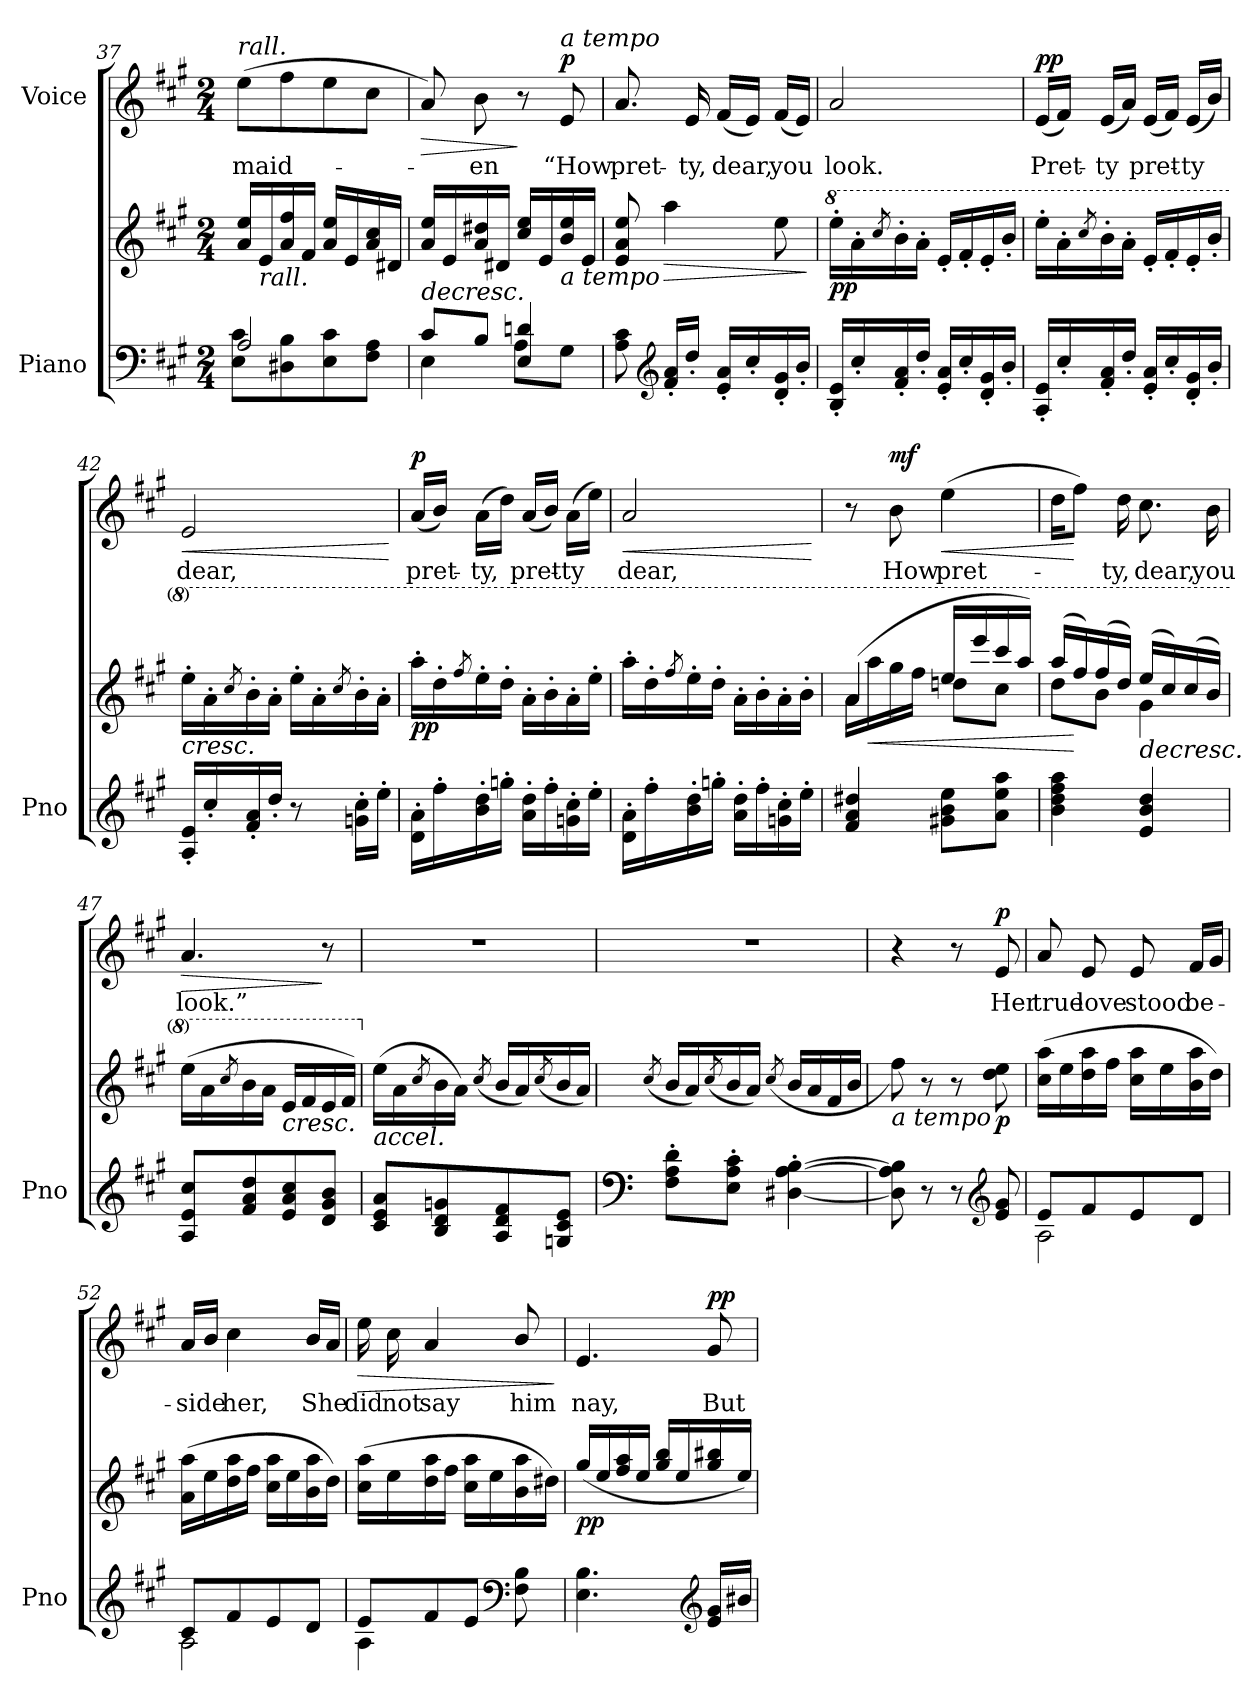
**kern	**kern	**dynam	**kern	**text	**dynam
*part2	*part2	*part2	*part1	*part1	*part1
*staff3	*staff2	*staff2/3	*staff1	*staff1	*staff1
*I"Piano	*	*	*I"Voice	*	*
*I'Pno	*	*	*	*	*
!!LO:LB:g=z
*clefF4	*clefG2	*	*clefG2	*	*
*k[f#c#g#]	*k[f#c#g#]	*	*k[f#c#g#]	*	*
*M2/4	*M2/4	*	*M2/4	*	*
*MM98	*MM98	*	*MM98	*	*
=37	=37	=37	=37	=37	=37
*^	*	*	*	*	*
!	!	!	!	!LO:TX:a:i:t=rall.	!	!
!	!	!	!	!	!LO:LY:b	!
2A/	8E\ 8c#\L	16a/ 16ee/LL	.	(>8ee\L	maid-	.
!	!	!LO:TX:b:i:t=rall.	!	!	!	!
.	.	16e/	.	.	.	.
.	8D#X\ 8B\	16a/ 16ff#/	.	8ff#\	.	.
.	.	16f#/JJ	.	.	.	.
*	*	*	*	*MM94	*	*
.	8E\ 8c#\	16a/ 16ee/LL	.	8ee\	.	.
.	.	16e/	.	.	.	.
.	8F#\ 8A\J	16a/ 16cc#/	.	8cc#\J	.	.
.	.	16d#X/JJ	.	.	.	.
=38	=38	=38	=38	=38	=38	=38
!	!	!	!LO:HP:b	!	!	!LO:HP:b
8c#/L	4E\	16a/ 16ee/LL	>	8a/)	.	>
.	.	16e/	.	.	.	.
*	*	*	*	*MM90	*	*
!	!	!	!	!	!LO:LY:b	!
8B/J	.	16a/ 16dd#X/	.	8b\	-en	.
.	.	16d#X/JJ	.	.	.	.
4E/ 4dn/	8A\L	16cc#/ 16ee/LL	.	8r	.	]
.	.	16e/	.	.	.	.
*	*	*	*	*MM98	*	*
!	!	!	!	!LO:TX:a:i:t=a tempo	!	!
!	!	!LO:TX:b:i:t=a tempo	!	!	!	!
!	!	!	!	!	!LO:LY:b	!LO:DY:a
.	8G#\J	16b/ 16ee/	.	8e/	“How	p
.	.	16e/JJ	.	.	.	.
*v	*v	*	*	*	*	*
!!LO:PB:g=z
=39	=39	=39	=39	=39	=39
!	!	!	!	!LO:LY:b	!
8A\ 8c#\	8e/ 8a/ 8ee/	.	8.a/	pret-	.
*clefG2	*	*	*	*	*
!	!	!LO:HP:b	!	!	!
16f#/' 16a/'LL	4aa\	>	.	.	.
!	!	!	!	!LO:LY:b	!
16dd'/JJ	.	.	16e/	-ty,	.
!	!	!	!	!LO:LY:b	!
16e/' 16a/'LL	.	.	(<16f#/LL	dear,	.
16cc#'/	.	.	16e/JJ)	.	.
!	!	!	!	!LO:LY:b	!
16d/' 16g#/'	8ee\	.	(<16f#/LL	you	.
16b'/JJ	.	.	16e/JJ)	.	.
.	.	]	.	.	.
=40	=40	=40	=40	=40	=40
*	*8va	*	*	*	*
!	!	!LO:DY:b	!	!LO:LY:b	!
16B/' 16e/'LL	16eee'\LL	pp	2a/	look.	.
16cc#'/	16aa'\	.	.	.	.
.	8qccc#/	.	.	.	.
16f#/' 16a/'	16bb'\	.	.	.	.
16dd'/JJ	16aa'\JJ	.	.	.	.
16e/' 16a/'LL	16ee'/LL	.	.	.	.
16cc#'/	16ff#'/	.	.	.	.
16d/' 16g#/'	16ee'/	.	.	.	.
16b'/JJ	16bb'/JJ	.	.	.	.
!!LO:LB:g=z
=41	=41	=41	=41	=41	=41
!	!	!	!	!LO:LY:b	!LO:DY:a
16A/' 16e/'LL	16eee'\LL	.	(<16e/LL	Pret-	pp
16cc#'/	16aa'\	.	16f#/JJ)	.	.
.	8qccc#/	.	.	.	.
!	!	!	!	!LO:LY:b	!
16f#/' 16a/'	16bb'\	.	(<16e/LL	-ty	.
16dd'/JJ	16aa'\JJ	.	16a/JJ)	.	.
!	!	!	!	!LO:LY:b	!
16e/' 16a/'LL	16ee'/LL	.	(<16e/LL	pret-	.
16cc#'/	16ff#'/	.	16f#/JJ)	.	.
!	!	!	!	!LO:LY:b	!
16d/' 16g#/'	16ee'/	.	(<16e/LL	-ty	.
16b'/JJ	16bb'/JJ	.	16b/JJ)	.	.
=42	=42	=42	=42	=42	=42
!	!	!LO:HP:b	!	!LO:LY:b	!LO:HP:b
16A/' 16e/'LL	16eee'\LL	<	2e/	dear,	<
16cc#'/	16aa'\	.	.	.	.
.	8qccc#/	.	.	.	.
16f#/' 16a/'	16bb'\	.	.	.	.
16dd'/JJ	16aa'\JJ	.	.	.	.
8r	16eee'\LL	.	.	.	.
.	16aa'\	.	.	.	.
.	8qccc#/	.	.	.	.
16gn\' 16cc#\'LL	16bb'\	.	.	.	.
16ee'\JJ	16aa'\JJ	.	.	.	.
.	.	]	.	.	[
!!LO:LB:g=z
=43	=43	=43	=43	=43	=43
!	!	!LO:DY:b	!	!LO:LY:b	!LO:DY:a
16d\' 16a\'LL	16aaa'\LL	pp	(<16a/LL	pret-	p
16ff#'\	16ddd'\	.	16b/JJ)	.	.
.	8qfff#/	.	.	.	.
!	!	!	!	!LO:LY:b	!
16b\' 16dd\'	16eee'\	.	(>16a\LL	-ty,	.
16ggn'\JJ	16ddd'\JJ	.	16dd\JJ)	.	.
!	!	!	!	!LO:LY:b	!
16a\' 16dd\'LL	16aa'\LL	.	(<16a/LL	pret-	.
16ff#'\	16bb'\	.	16b/JJ)	.	.
!	!	!	!	!LO:LY:b	!
16gn\' 16cc#\'	16aa'\	.	(>16a\LL	-ty	.
16ee'\JJ	16eee'\JJ	.	16ee\JJ)	.	.
=44	=44	=44	=44	=44	=44
!	!	!	!	!LO:LY:b	!LO:HP:b
16d\' 16a\'LL	16aaa'\LL	.	2a/	dear,	<
16ff#'\	16ddd'\	.	.	.	.
.	8qfff#/	.	.	.	.
16b\' 16dd\'	16eee'\	.	.	.	.
16ggn'\JJ	16ddd'\JJ	.	.	.	.
16a\' 16dd\'LL	16aa'\LL	.	.	.	.
16ff#'\	16bb'\	.	.	.	.
16gn\' 16cc#\'	16aa'\	.	.	.	.
16ee'\JJ	16bb'\JJ	.	.	.	.
.	.	.	.	.	[
!!LO:LB:g=z
=45	=45	=45	=45	=45	=45
*	*^	*	*	*	*
4f#/ 4a/ 4dd#X/	(>4aa/	16aa\LL	.	8r	.	.
!	!	!	!LO:HP:b	!	!	!
.	.	16aaa\	<	.	.	.
!	!	!	!	!	!LO:LY:b	!LO:DY:a
.	.	16ggg#\	.	8b\	How	mf
.	.	16fff#\JJ	.	.	.	.
!	!	!	!	!	!LO:LY:b	!LO:HP:b
8g#X\ 8b\ 8ee\L	16eee/LL	8dddn\L	.	(>4ee\	pret-	<
.	16eeee/	.	.	.	.	.
8a\ 8ee\ 8aa\J	16cccc#/	8ccc#\J	.	.	.	.
.	16aaa/JJ)	.	.	.	.	.
=46	=46	=46	=46	=46	=46	=46
4b\ 4dd\ 4ff#\ 4aa\	(>16aaa/LL	8ddd\L	.	16dd\KL	.	.
.	16fff#/)	.	[	8ff#\J)	.	[
.	(>16fff#/	8bb\J	.	.	.	.
!	!	!	!	!	!LO:LY:b	!
.	16ddd/JJ)	.	.	16dd\	-ty,	.
!	!	!	!LO:HP:b	!	!LO:LY:b	!
4e/ 4b/ 4dd/	(>16eee/LL	4gg#\	>	8.cc#\	dear,	.
.	16ccc#/)	.	.	.	.	.
.	(>16ccc#/	.	.	.	.	.
!	!	!	!	!	!LO:LY:b	!
.	16bb/JJ)	.	.	16b\	you	.
*	*v	*v	*	*	*	*
.	.	[	.	.	.
!!LO:PB:g=z
=47	=47	=47	=47	=47	=47
!	!	!	!	!LO:LY:b	!LO:HP:b
8A/ 8e/ 8cc#/L	(>16eee\LL	.	4.a/	look.”	>
.	16aa\	.	.	.	.
.	8qccc#/	.	.	.	.
8f#/ 8a/ 8dd/	16bb\	.	.	.	.
.	16aa\JJ	.	.	.	.
!	!	!LO:HP:b	!	!	!
8e/ 8a/ 8cc#/	16ee/LL	<	.	.	.
.	16ff#/	.	.	.	.
8d/ 8g#/ 8b/J	16ee/	.	8r	.	]
.	16ff#/JJ)	.	.	.	.
=48	=48	=48	=48	=48	=48
*	*X8va	*	*	*	*
*	*	*	*MM102	*	*
!	!LO:TX:b:i:t=accel.	!	!	!	!
8c#/ 8e/ 8a/L	(>16ee\LL	.	2r	.	.
.	16a\	.	.	.	.
.	8qcc#/	.	.	.	.
8B/ 8d/ 8gn/	16b\	.	.	.	.
.	16a\JJ)	.	.	.	.
.	(<8qcc#/	.	.	.	.
8A/ 8d/ 8f#/	16b/LL	.	.	.	.
.	16a/)	.	.	.	.
.	(<8qcc#/	.	.	.	.
8Gn/ 8c#/ 8e/J	16b/	.	.	.	.
.	16a/JJ)	.	.	.	.
.	.	]	.	.	.
!!LO:LB:g=z
=49	=49	=49	=49	=49	=49
*clefF4	*	*	*	*	*
*	*	*	*MM102	*	*
.	(<8qcc#/	.	.	.	.
8F#\' 8A\' 8d\'L	16b/LL	.	2r	.	.
.	16a/)	.	.	.	.
.	(<8qcc#/	.	.	.	.
8E\' 8A\' 8c#\'J	16b/	.	.	.	.
.	16a/JJ)	.	.	.	.
.	(>8qcc#/	.	.	.	.
[4D#X\' [4A\' [4B\'	16b/LL	.	.	.	.
.	16a/	.	.	.	.
.	16f#/	.	.	.	.
.	16b/JJ	.	.	.	.
=50	=50	=50	=50	=50	=50
*	*	*	*MM100	*	*
!	!LO:TX:b:i:t=a tempo	!	!	!	!
8D#\] 8A\] 8B\]	8ff#\)	.	4r	.	.
8r	8r	.	.	.	.
8r	8r	.	8r	.	.
*clefG2	*	*	*	*	*
!	!	!LO:DY:b	!	!LO:LY:b	!LO:DY:a
8e/ 8g#/	8dd\ 8ee\	p	8e/	Her	p
!!LO:LB:g=z
=51	=51	=51	=51	=51	=51
*^	*	*	*	*	*
!	!	!	!	!	!LO:LY:b	!
8e/L	2A\	(>16cc#\ 16aa\LL	.	8a/	true	.
.	.	16ee\	.	.	.	.
!	!	!	!	!	!LO:LY:b	!
8f#/	.	16dd\ 16aa\	.	8e/	love	.
.	.	16ff#\JJ	.	.	.	.
!	!	!	!	!	!LO:LY:b	!
8e/	.	16cc#\ 16aa\LL	.	8e/	stood	.
.	.	16ee\	.	.	.	.
!	!	!	!	!	!LO:LY:b	!
8d/J	.	16b\ 16aa\	.	16f#/LL	be-	.
.	.	16dd\JJ)	.	16g#/JJ	.	.
=52	=52	=52	=52	=52	=52	=52
!	!	!	!	!	!LO:LY:b	!
8c#/L	2A\	(>16a\ 16aa\LL	.	16a/LL	-side	.
.	.	16ee\	.	16b/JJ	.	.
!	!	!	!	!	!LO:LY:b	!
8f#/	.	16dd\ 16aa\	.	4cc#\	her,	.
.	.	16ff#\JJ	.	.	.	.
8e/	.	16cc#\ 16aa\LL	.	.	.	.
.	.	16ee\	.	.	.	.
!	!	!	!	!	!LO:LY:b	!
8d/J	.	16b\ 16aa\	.	16b/LL	She	.
.	.	16dd\JJ)	.	16a/JJ	.	.
!!LO:LB:g=z
=53	=53	=53	=53	=53	=53	=53
!	!	!	!	!	!LO:LY:b	!LO:HP:b
8e/L	4A\	(>16cc#\ 16aa\LL	.	16ee\	did	>
!	!	!	!	!	!LO:LY:b	!
.	.	16ee\	.	16cc#\	not	.
!	!	!	!	!	!LO:LY:b	!
8f#/	.	16dd\ 16aa\	.	4a/	say	.
.	.	16ff#\JJ	.	.	.	.
8e/J	4ryy	16cc#\ 16aa\LL	.	.	.	.
.	.	16ee\	.	.	.	.
*clefF4	*	*	*	*	*	*
!	!	!	!	!	!LO:LY:b	!
8F#\ 8B\	.	16b\ 16aa\	.	8b/	him	.
.	.	16dd#X\JJ)	.	.	.	.
*v	*v	*	*	*	*	*
.	.	[	.	.	]
=54	=54	=54	=54	=54	=54
!	!	!LO:DY:b	!	!LO:LY:b	!
4.E\ 4.B\	(<16gg#/LL	pp	4.e/	nay,	.
.	16ee/	.	.	.	.
.	16ff#/ 16aa/	.	.	.	.
.	16ee/JJ	.	.	.	.
.	16gg#/ 16bb/LL	.	.	.	.
.	16ee/	.	.	.	.
*clefG2	*	*	*	*	*
!	!	!	!	!LO:LY:b	!LO:DY:a
16e/ 16g#/LL	16gg#/ 16bb#X/	.	8g#/	But	pp
16b#X/JJ	16ee/JJ)	.	.	.	.
=	=	=	=	=	=
*-	*-	*-	*-	*-	*-
